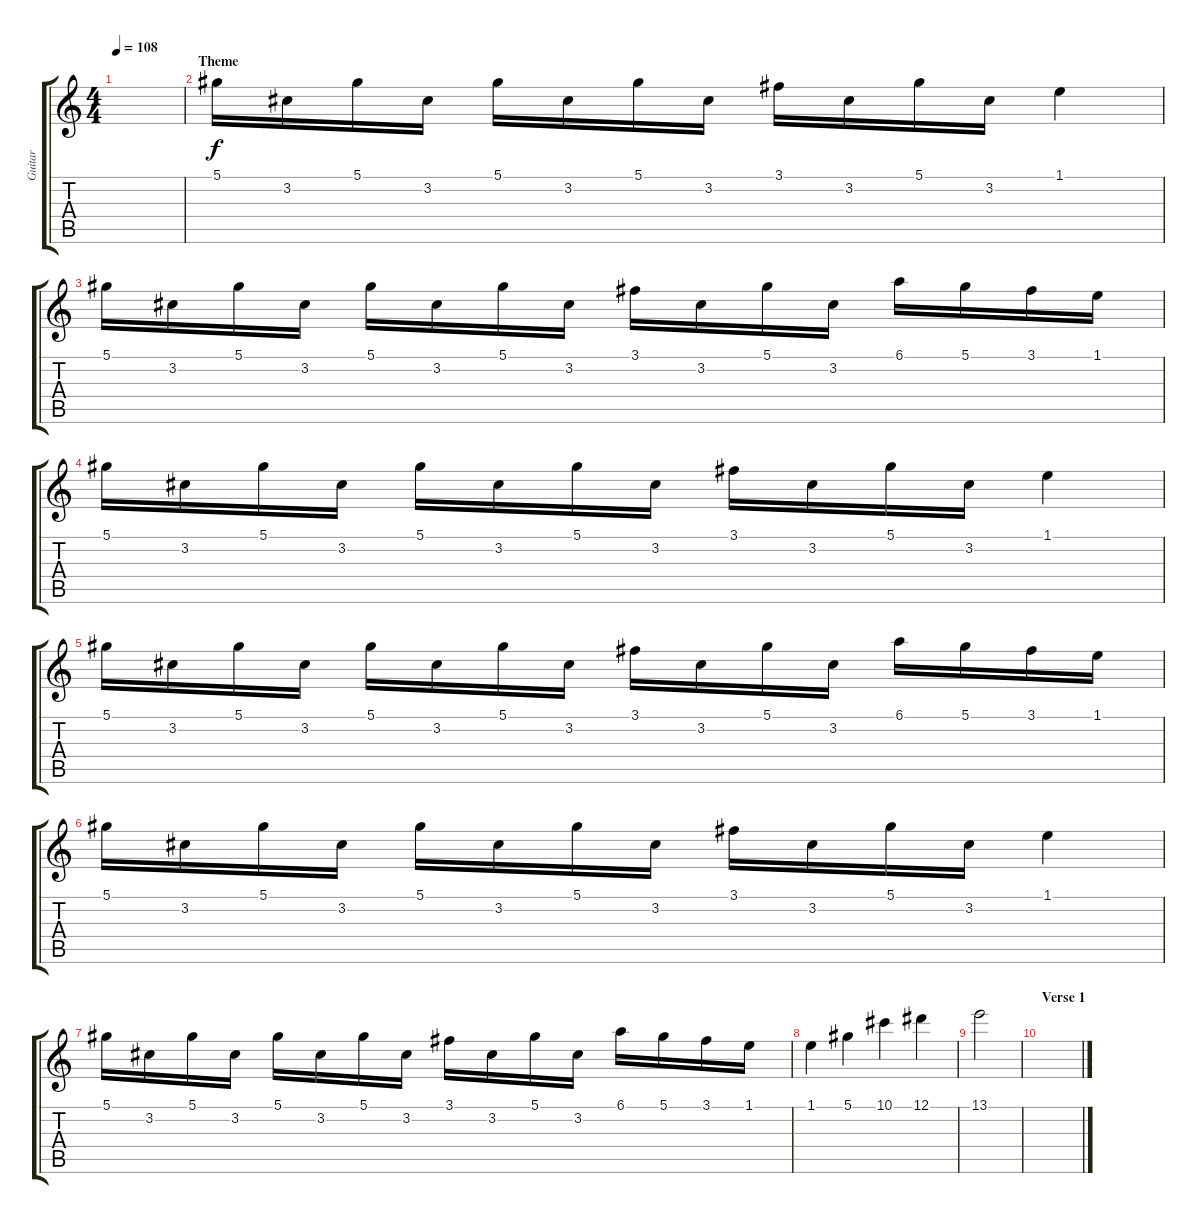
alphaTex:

\track ("Guitar" "Guitar") {instrument distortionguitar}
\staff {score tabs}
\tuning (Eb4 Bb3 Gb3 Db3 Ab2 Eb2) {hide}
\ts (4 4)
\tempo 108
\clef g2
\ks c
|
\section ("" "Theme")
5.1.16 3.2.16 5.1.16 3.2.16 5.1.16 3.2.16 5.1.16 3.2.16 3.1.16 3.2.16 5.1.16 3.2.16 1.1.4 |
5.1.16 3.2.16 5.1.16 3.2.16 5.1.16 3.2.16 5.1.16 3.2.16 3.1.16 3.2.16 5.1.16 3.2.16 6.1.16 5.1.16 3.1.16 1.1.16 |
5.1.16 3.2.16 5.1.16 3.2.16 5.1.16 3.2.16 5.1.16 3.2.16 3.1.16 3.2.16 5.1.16 3.2.16 1.1.4 |
5.1.16 3.2.16 5.1.16 3.2.16 5.1.16 3.2.16 5.1.16 3.2.16 3.1.16 3.2.16 5.1.16 3.2.16 6.1.16 5.1.16 3.1.16 1.1.16 |
5.1.16 3.2.16 5.1.16 3.2.16 5.1.16 3.2.16 5.1.16 3.2.16 3.1.16 3.2.16 5.1.16 3.2.16 1.1.4 |
5.1.16 3.2.16 5.1.16 3.2.16 5.1.16 3.2.16 5.1.16 3.2.16 3.1.16 3.2.16 5.1.16 3.2.16 6.1.16 5.1.16 3.1.16 1.1.16 |
1.1.4 5.1.4 10.1.4 12.1.4 |
13.1.2 |
\section ("" "Verse 1")
